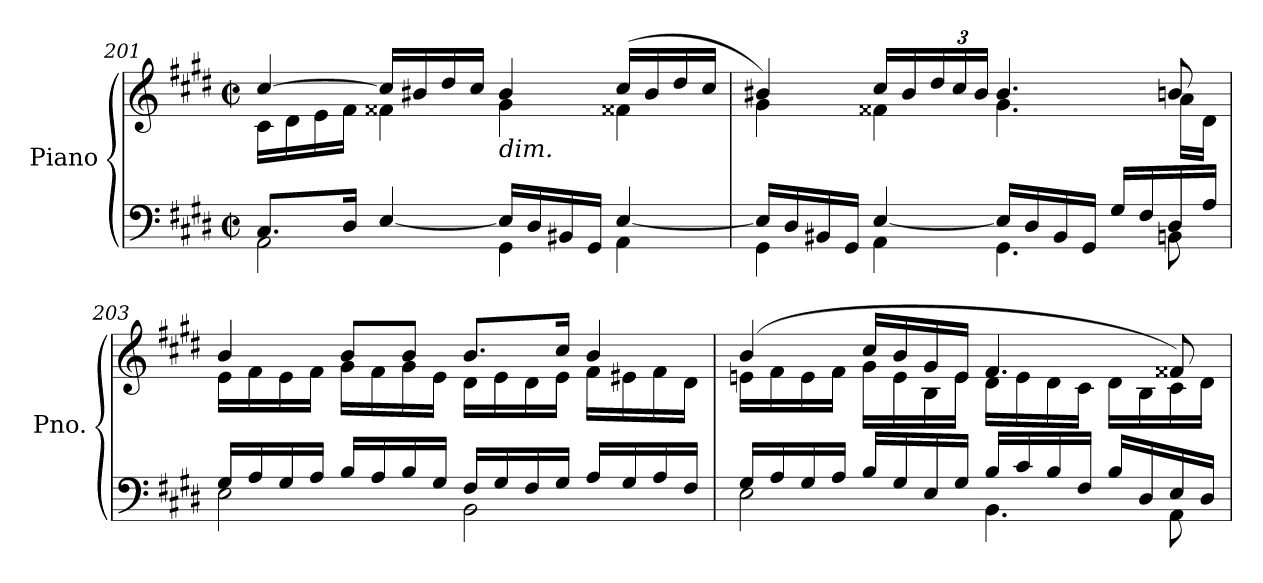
**kern	**kern
*part1	*part1
*staff2	*staff1
*I"Piano	*
*I'Pno.	*
*clefF4	*clefG2
*k[f#c#g#d#]	*k[f#c#g#d#]
*M2/2	*M2/2
*met(c|)	*met(c|)
=201	=201
*^	*^
2AA\	8.C#/L	[4cc#/	16c#\LL
.	.	.	16d#\
.	.	.	16e\
.	16D#/Jk	.	16f#\JJ
.	[4E/	16cc#/LL]	4f##X\
.	.	16b#X/	.
.	.	16dd#/	.
.	.	16cc#/JJ	.
!	!	!LO:TX:b:i:t=dim.	!
4GG#\	16E/LL]	4b#/	4g#\
.	16D#/	.	.
.	16BB#X/	.	.
.	16GG#/JJ	.	.
4AA\	[4E/	(16cc#/LL	4f##X\
.	.	16b#/	.
.	.	16dd#/	.
.	.	16cc#/JJ	.
!!LO:PB:g=z	!!
=202	=202	=202	=202
4GG#\	16E/LL]	4b#X/)	4g#\
.	16D#/	.	.
.	16BB#X/	.	.
.	16GG#/JJ	.	.
4AA\	[4E/	16cc#/LL	4f##X\
.	.	16b#/	.
*	*	*Xbrackettup	*
.	.	24dd#/	.
.	.	24cc#/	.
.	.	24b#/JJ	.
4.GG#\	16E/LL]	4.b#/	4.g#\
.	16D#/	.	.
.	16BB#/	.	.
.	16GG#/JJ	.	.
.	16G#/LL	.	.
.	16F#/	.	.
8BBn\	16D#/	8bn/	16a\LL
.	16A/JJ	.	16d#\JJ
=203	=203	=203	=203
2E\	16G#/LL	4b/	16e\LL
.	16A/	.	16f#\
.	16G#/	.	16e\
.	16A/JJ	.	16f#\JJ
.	16B/LL	8b/L	16g#\LL
.	16A/	.	16f#\
.	16B/	8b/J	16g#\
.	16G#/JJ	.	16e\JJ
2BB\	16F#/LL	8.b/L	16d#\LL
.	16G#/	.	16e\
.	16F#/	.	16d#\
.	16G#/JJ	16cc#/Jk	16e\JJ
.	16A/LL	4b/	16f#\LL
.	16G#/	.	16e#X\
.	16A/	.	16f#\
.	16F#/JJ	.	16d#\JJ
=204	=204	=204	=204
2E\	16G#/LL	(4b/	16en\LL
.	16A/	.	16f#\
.	16G#/	.	16e\
.	16A/JJ	.	16f#\JJ
.	16B/LL	16cc#/LL	16g#\LL
.	16G#/	16b/	16e\
.	16E/	16g#/	16B\
.	16G#/JJ	16e/JJ	16e\JJ
4.BB\	16B/LL	4.f#/	16d#\LL
.	16c#/	.	16e\
.	16B/	.	16d#\
.	16F#/JJ	.	16c#\JJ
.	16B/LL	.	16d#\LL
.	16D#/	.	16B\
8AA\	16E/	8f##X/)	16c#\
.	16D#/JJ	.	16d#\JJ
*v	*v	*	*
*	*v	*v
=	=
*-	*-
